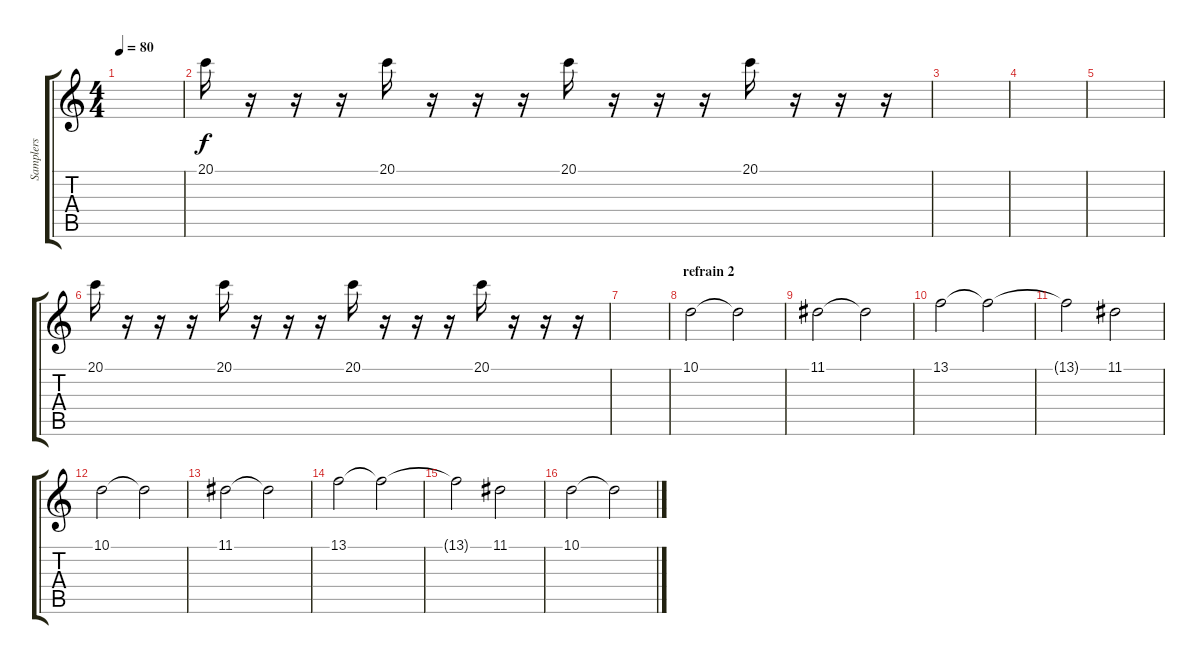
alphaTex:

\track ("Samplers" "Samplers") {instrument stringensemble1}
\staff {score tabs}
\tuning (E4 B3 G3 D3 A2 E2) {hide}
\ts (4 4)
\tempo 80
\clef g2
\ks c
|
20.1.16 r.16 r.16 r.16 20.1.16 r.16 r.16 r.16 20.1.16 r.16 r.16 r.16 20.1.16 r.16 r.16 r.16 |
|
|
|
20.1.16 r.16 r.16 r.16 20.1.16 r.16 r.16 r.16 20.1.16 r.16 r.16 r.16 20.1.16 r.16 r.16 r.16 |
|
\section ("" "refrain 2")
10.1.2 10.1{t}.2 |
11.1.2 11.1{t}.2 |
13.1.2 13.1{t}.2 |
13.1{t}.2 11.1.2 |
10.1.2 10.1{t}.2 |
11.1.2 11.1{t}.2 |
13.1.2 13.1{t}.2 |
13.1{t}.2 11.1.2 |
10.1.2 10.1{t}.2
